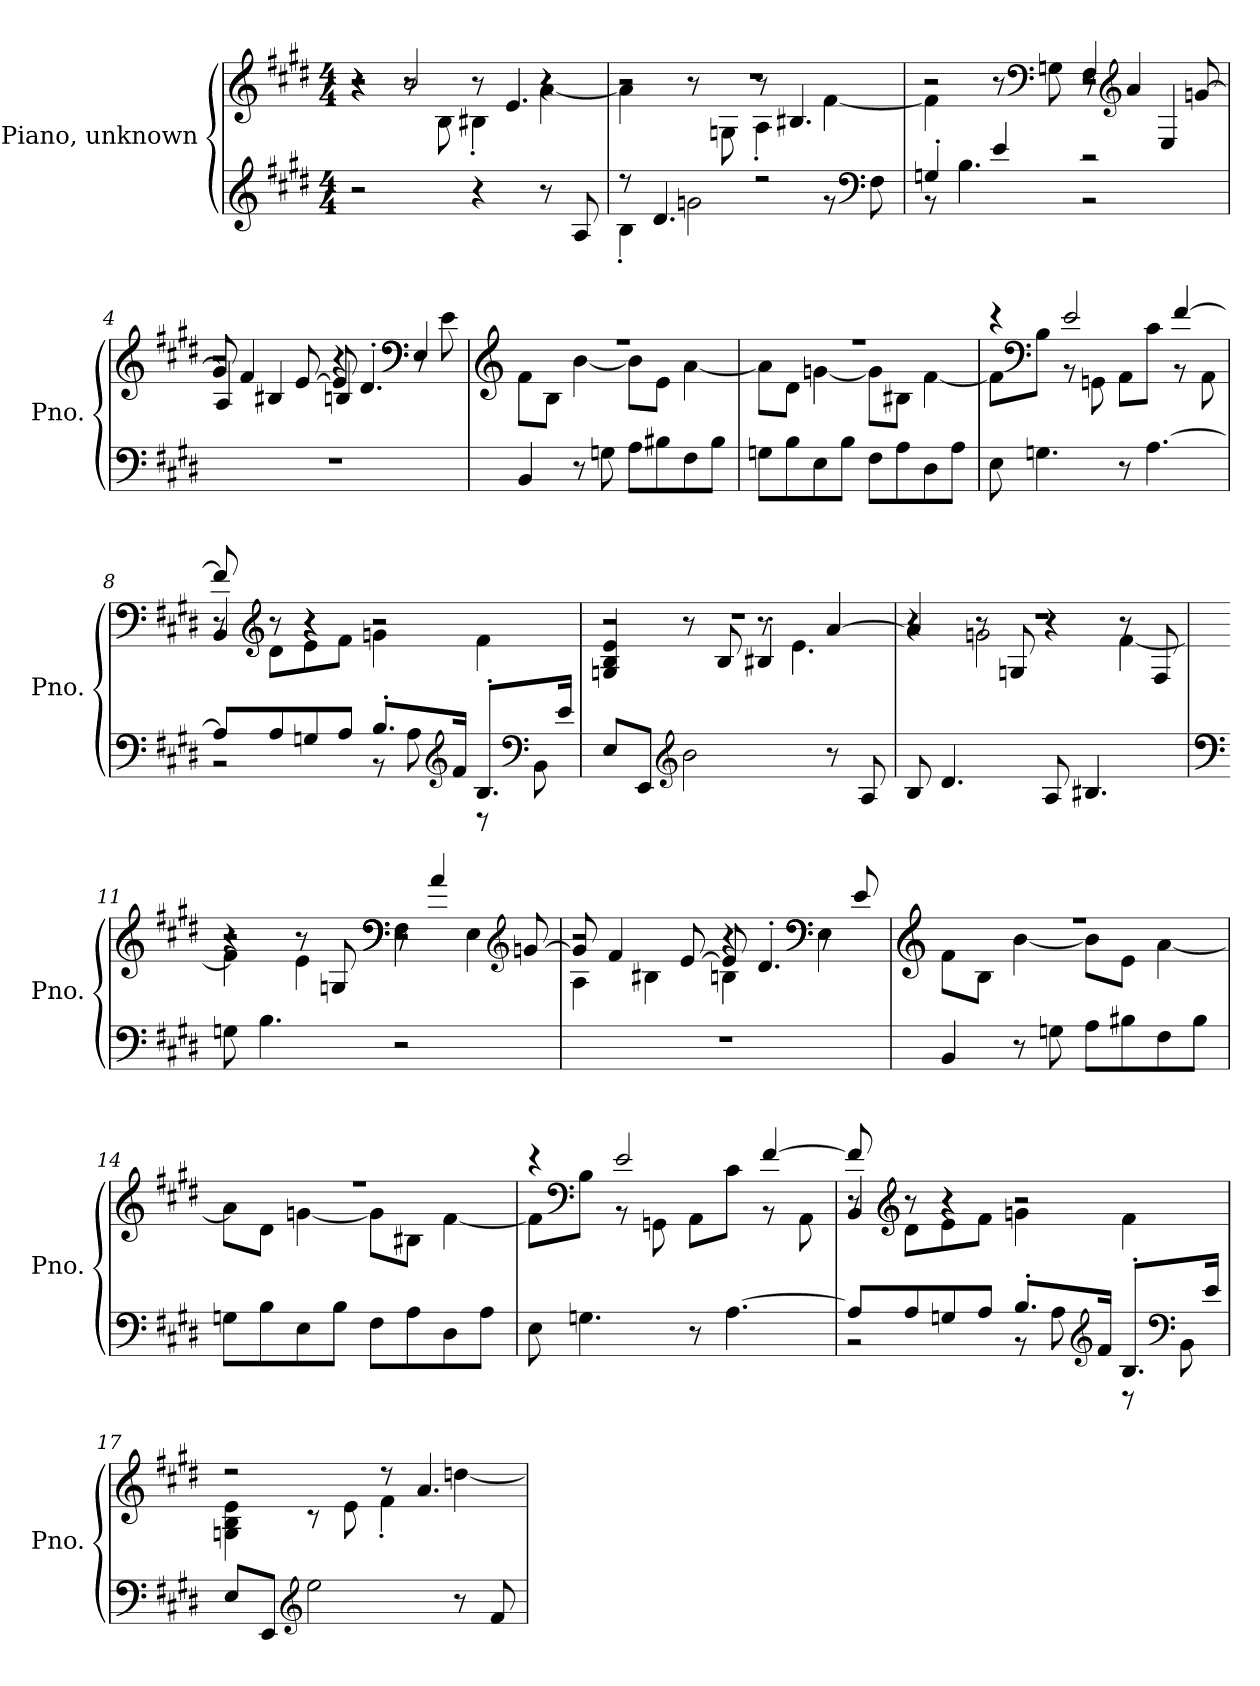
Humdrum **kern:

**kern	**kern
*part1	*part1
*staff2	*staff1
*I"Piano, unknown	*
*I'Pno.	*
*clefG2	*clefG2
*k[f#c#g#d#]	*k[f#c#g#d#]
*M4/4	*M4/4
*MM120	*MM120
=1	=1
*	*^
*	*	*^
2r	2r	4r	4r
.	.	8r	2b/
.	.	8B\	.
4r	8r	4B#X'\	.
.	4.e/	.	.
8r	.	[4a\	4r
8A/	.	.	.
=2	=2	=2	=2
*^	*	*	*
8r	4B'\	1r	4a\]	2r
4.d#/	.	.	.	.
.	2gn\	.	8r	.
.	.	.	8Gn\	.
2r	.	.	4A'\	8r
.	.	.	.	4.B#X/
.	8r	.	[4f#\	.
*clefF4	*	*	*	*
.	8F#\	.	.	.
=3	=3	=3	=3	=3
4Gn'/	8r	2r	4f#\]	2r
.	4.B\	.	.	.
4e/	.	.	8r	.
*	*	*clefF4	*	*
.	.	.	8Gn\	.
2r	2r	8r	2r	4F#/
*	*	*clefG2	*	*
.	.	4a/	.	.
.	.	.	.	4E/
.	.	[8gn/	.	.
*v	*v	*	*	*
!!LO:LB:g=z	!!	!!
=4	=4	=4	=4
1r	8g/]	2r	4A/
.	4f#/	.	.
.	.	.	4B#X/
.	[8e/	.	.
.	8e/]	4r	4Bn/
.	4.d#'/	.	.
*	*clefF4	*	*
.	.	8r	4E/
.	.	8e\	.
*	*v	*v	*v
=5	=5
*	*clefG2
*	*^
4BB/	1r	8f#\L
.	.	8B\J
8r	.	[4b\
8Gn\	.	.
8A\L	.	8b\L]
8B#X\	.	8e\J
8F#\	.	[4a\
8B#\J	.	.
=6	=6	=6
8Gn\L	1r	8a\L]
8B\	.	8d#\J
8E\	.	[4gn\
8B\J	.	.
8F#\L	.	8g\L]
8A\	.	8B#X\J
8D#\	.	[4f#\
8A\J	.	.
!!LO:LB:g=z	!!
=7	=7	=7
8E\	4r	8f#\L]
*	*clefF4	*
4.Gn\	.	8B\J
.	2e/	8r
.	.	8GGn\
8r	.	8AA\L
[4.A\	.	8c#\J
.	[4f#/	8r
.	.	8AA\
=8	=8	=8
*^	*	*^
8A/L]	2r	8f#/]	8r	4BB/
*	*	*clefG2	*	*
8A/	.	8r	8d#\L	.
8Gn/	.	4r	8e\	4r
8A/J	.	.	8f#\J	.
8.B'/L	8r	2r	4gn\	2r
.	8A\	.	.	.
*clefG2	*	*	*	*
16f#/Jk	.	.	.	.
8.B'/L	8r	.	4f#\	.
*clefF4	*	*	*	*
.	8BB\	.	.	.
16e/Jk	.	.	.	.
*v	*v	*	*	*
=9	=9	=9	=9
8E/L	1r	2r	4Gn/ 4B/ 4e/
8EE/J	.	.	.
*clefG2	*	*	*
2b\	.	.	8r
.	.	.	8B/
.	.	8r	4B#X'/
.	.	4.e\	.
8r	.	.	[4a/
8A/	.	.	.
!!LO:LB:g=z	!!	!!
=10	=10	=10	=10
8B/	1r	4r	4a/]
4.d#/	.	.	.
.	.	2gn\	8r
.	.	.	8Gn/
8A/	.	.	4r
4.B#X/	.	.	.
.	.	[4f#\	8r
.	.	.	8F#/
=11	=11	=11	=11
*clefF4	*	*	*
8Gn\	2r	4f#\]	4r
4.B\	.	.	.
.	.	4e\	8r
.	.	.	8Gn/
*	*clefF4	*	*
2r	8r	4F#\	2r
.	4a/	.	.
.	.	4E\	.
*	*clefG2	*	*
.	[8gn/	.	.
=12	=12	=12	=12
1r	8g/]	4A\	2r
.	4f#/	.	.
.	.	4B#X\	.
.	[8e/	.	.
.	8e/]	4Bn\	4r
.	4.d#'/	.	.
*	*clefF4	*	*
.	.	4E\	8r
.	.	.	8e/
*	*v	*v	*v
!!LO:LB:g=z
=13	=13
*	*clefG2
*	*^
4BB/	1r	8f#\L
.	.	8B\J
8r	.	[4b\
8Gn\	.	.
8A\L	.	8b\L]
8B#X\	.	8e\J
8F#\	.	[4a\
8B#\J	.	.
=14	=14	=14
8Gn\L	1r	8a\L]
8B\	.	8d#\J
8E\	.	[4gn\
8B\J	.	.
8F#\L	.	8g\L]
8A\	.	8B#X\J
8D#\	.	[4f#\
8A\J	.	.
=15	=15	=15
8E\	4r	8f#\L]
*	*clefF4	*
4.Gn\	.	8B\J
.	2e/	8r
.	.	8GGn\
8r	.	8AA\L
[4.A\	.	8c#\J
.	[4f#/	8r
.	.	8AA\
!!LO:LB:g=z
=16	=16	=16
*^	*	*^
8A/L]	2r	8f#/]	8r	4BB/
*	*	*clefG2	*	*
8A/	.	8r	8d#\L	.
8Gn/	.	4r	8e\	4r
8A/J	.	.	8f#\J	.
8.B'/L	8r	2r	4gn\	2r
.	8A\	.	.	.
*clefG2	*	*	*	*
16f#/Jk	.	.	.	.
8.B'/L	8r	.	4f#\	.
*clefF4	*	*	*	*
.	8BB\	.	.	.
16e/Jk	.	.	.	.
*v	*v	*	*	*
*	*	*v	*v
=17	=17	=17
8E/L	2r	4Gn\ 4B\ 4e\
8EE/J	.	.
*clefG2	*	*
2ee\	.	8r
.	.	8e\
.	8r	4f#'\
.	4.a/	.
8r	.	[4ddn\
8f#/	.	.
*	*v	*v
=	=
*-	*-
